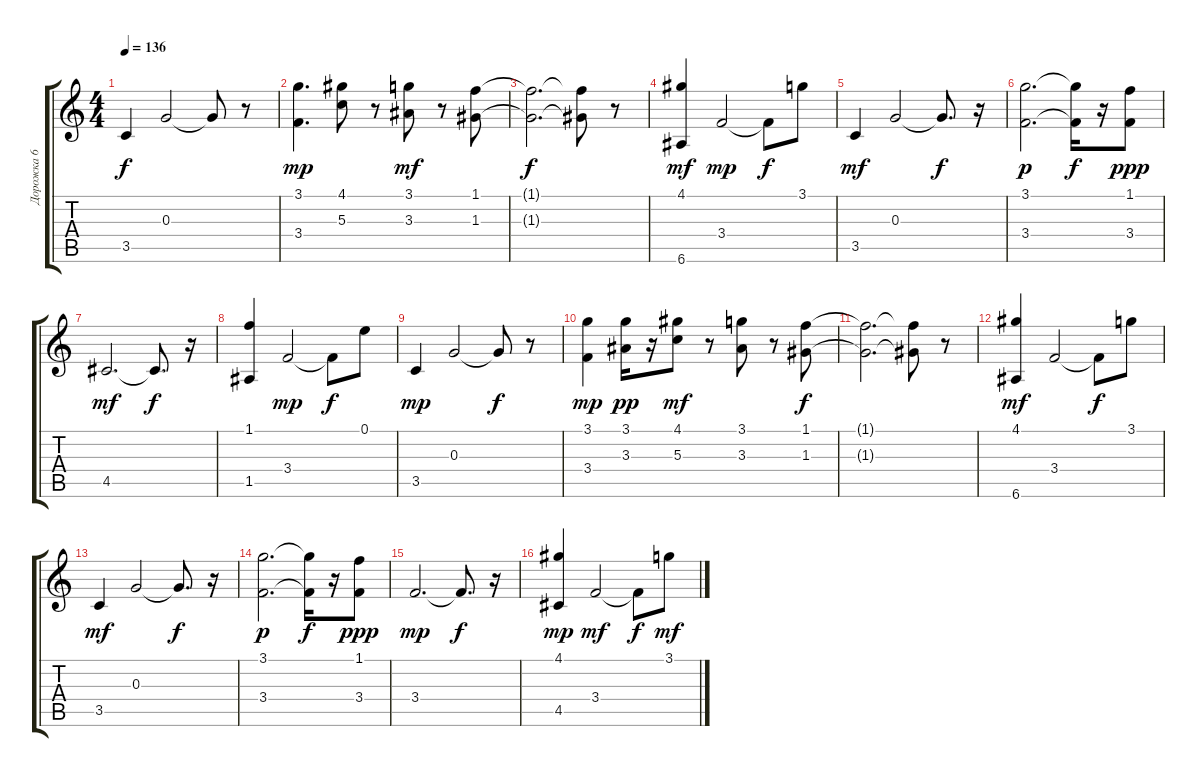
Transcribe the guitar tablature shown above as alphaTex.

\track ("Дорожка 6" "Дорожка 6") {instrument acousticguitarnylon}
\staff {score tabs}
\tuning (E4 B3 G3 D3 A2 E2) {hide}
\ts (4 4)
\tempo 136
\clef g2
\ks c
3.5.4{dy f} 0.3.2 0.3{t}.8 r.8 |
(3.1 3.4).4{d dy mp} (4.1 5.3).8 r.8 (3.1 3.3).8{dy mf} r.8 (1.1 1.3).8 |
(1.1{t} 1.3{t}).2{d dy f} (1.1{t} 1.3{t}).8 r.8 |
(4.1 6.6).4{dy mf} 3.4.2{dy mp} 3.4{t}.8{dy f} 3.1.8 |
3.5.4{dy mf} 0.3.2 0.3{t}.8{d dy f} r.16 |
(3.1 3.4).2{d dy p} (3.1{t} 3.4{t}).16{dy f} r.16 (1.1 3.4).8{dy ppp} |
4.5.2{d dy mf} 4.5{t}.8{d dy f} r.16 |
(1.1 1.5).4 3.4.2{dy mp} 3.4{t}.8{dy f} 0.1.8 |
3.5.4{dy mp} 0.3.2 0.3{t}.8{dy f} r.8 |
(3.1 3.4).4{dy mp} (3.1 3.3).16{dy pp} r.16 (4.1 5.3).8{dy mf} r.8 (3.1 3.3).8 r.8 (1.1 1.3).8{dy f} |
(1.1{t} 1.3{t}).2{d} (1.1{t} 1.3{t}).8 r.8 |
(4.1 6.6).4{dy mf} 3.4.2 3.4{t}.8{dy f} 3.1.8 |
3.5.4{dy mf} 0.3.2 0.3{t}.8{d dy f} r.16 |
(3.1 3.4).2{d dy p} (3.1{t} 3.4{t}).16{dy f} r.16 (1.1 3.4).8{dy ppp} |
3.4.2{d dy mp} 3.4{t}.8{d dy f} r.16 |
(4.1 4.5).4{dy mp} 3.4.2{dy mf} 3.4{t}.8{dy f} 3.1.8{dy mf}
